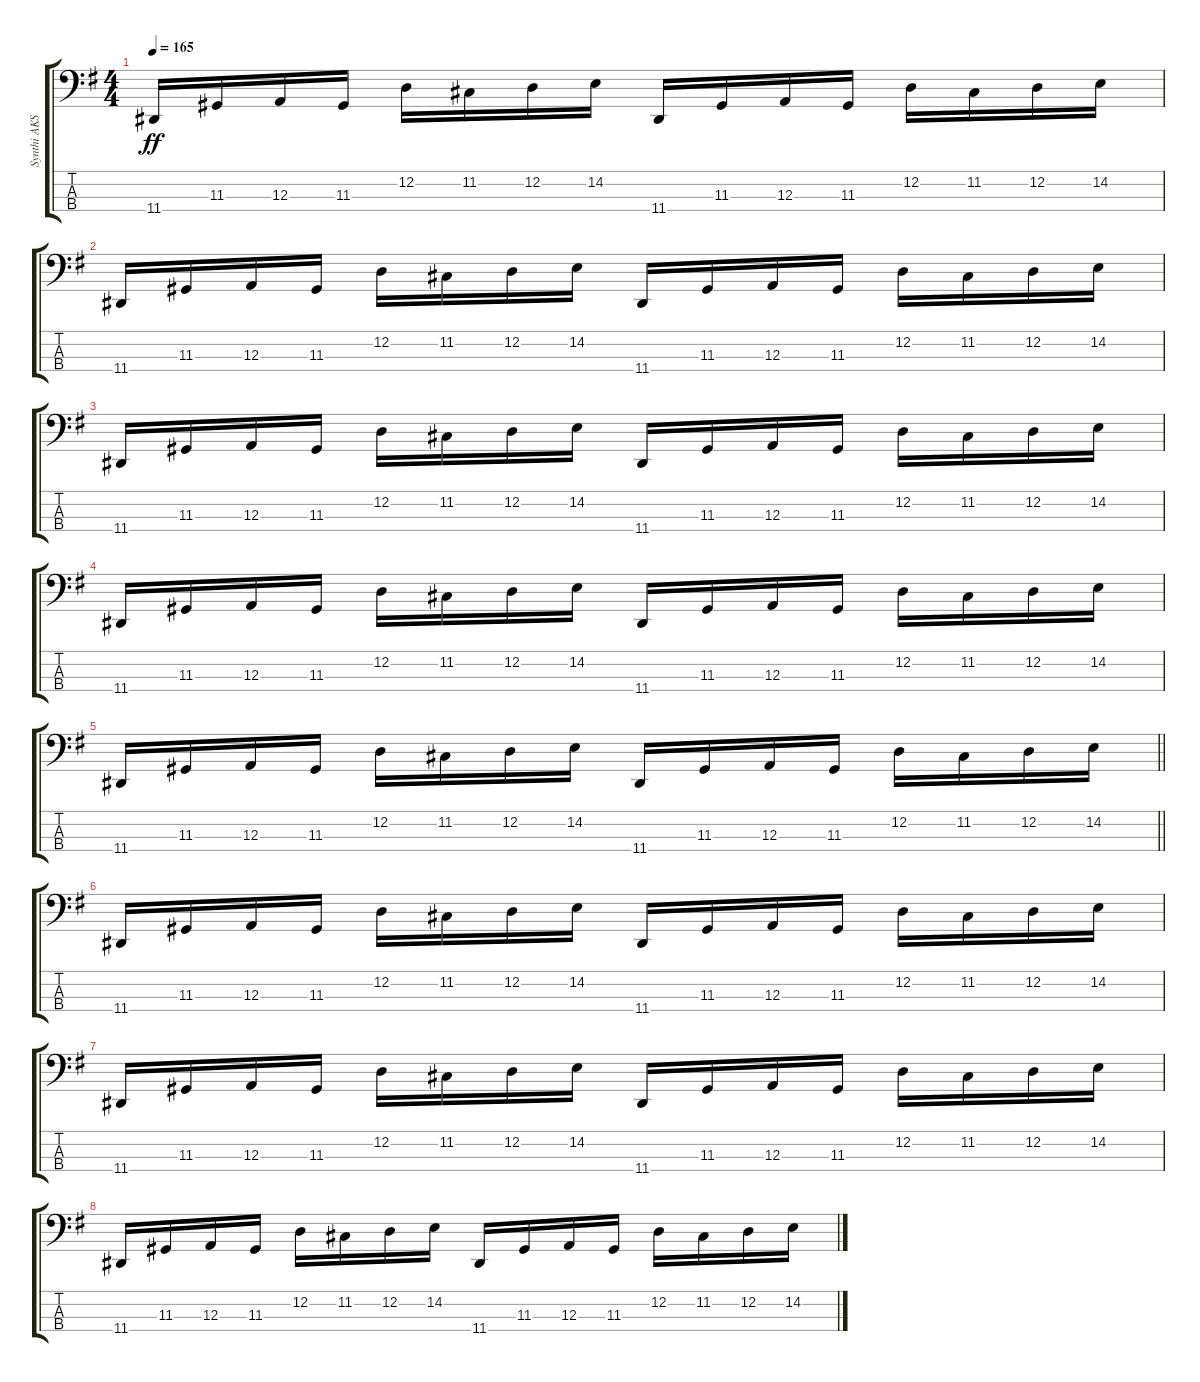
\track ("Synthi AKS synthesiser  arr for gtr" "Synthi AKS") {instrument lead1square}
\staff {score tabs}
\tuning (G2 D2 A1 E1) {hide}
\ts (4 4)
\tempo 165
\clef f4
\ks g
11.4.16{dy ff} 11.3.16 12.3.16 11.3.16 12.2.16 11.2.16 12.2.16 14.2.16 11.4.16 11.3.16 12.3.16 11.3.16 12.2.16 11.2.16 12.2.16 14.2.16 |
11.4.16 11.3.16 12.3.16 11.3.16 12.2.16 11.2.16 12.2.16 14.2.16 11.4.16 11.3.16 12.3.16 11.3.16 12.2.16 11.2.16 12.2.16 14.2.16 |
11.4.16 11.3.16 12.3.16 11.3.16 12.2.16 11.2.16 12.2.16 14.2.16 11.4.16 11.3.16 12.3.16 11.3.16 12.2.16 11.2.16 12.2.16 14.2.16 |
11.4.16 11.3.16 12.3.16 11.3.16 12.2.16 11.2.16 12.2.16 14.2.16 11.4.16 11.3.16 12.3.16 11.3.16 12.2.16 11.2.16 12.2.16 14.2.16 |
\barLineRight lightlight
11.4.16 11.3.16 12.3.16 11.3.16 12.2.16 11.2.16 12.2.16 14.2.16 11.4.16 11.3.16 12.3.16 11.3.16 12.2.16 11.2.16 12.2.16 14.2.16 |
11.4.16 11.3.16 12.3.16 11.3.16 12.2.16 11.2.16 12.2.16 14.2.16 11.4.16 11.3.16 12.3.16 11.3.16 12.2.16 11.2.16 12.2.16 14.2.16 |
11.4.16 11.3.16 12.3.16 11.3.16 12.2.16 11.2.16 12.2.16 14.2.16 11.4.16 11.3.16 12.3.16 11.3.16 12.2.16 11.2.16 12.2.16 14.2.16 |
11.4.16 11.3.16 12.3.16 11.3.16 12.2.16 11.2.16 12.2.16 14.2.16 11.4.16 11.3.16 12.3.16 11.3.16 12.2.16 11.2.16 12.2.16 14.2.16
